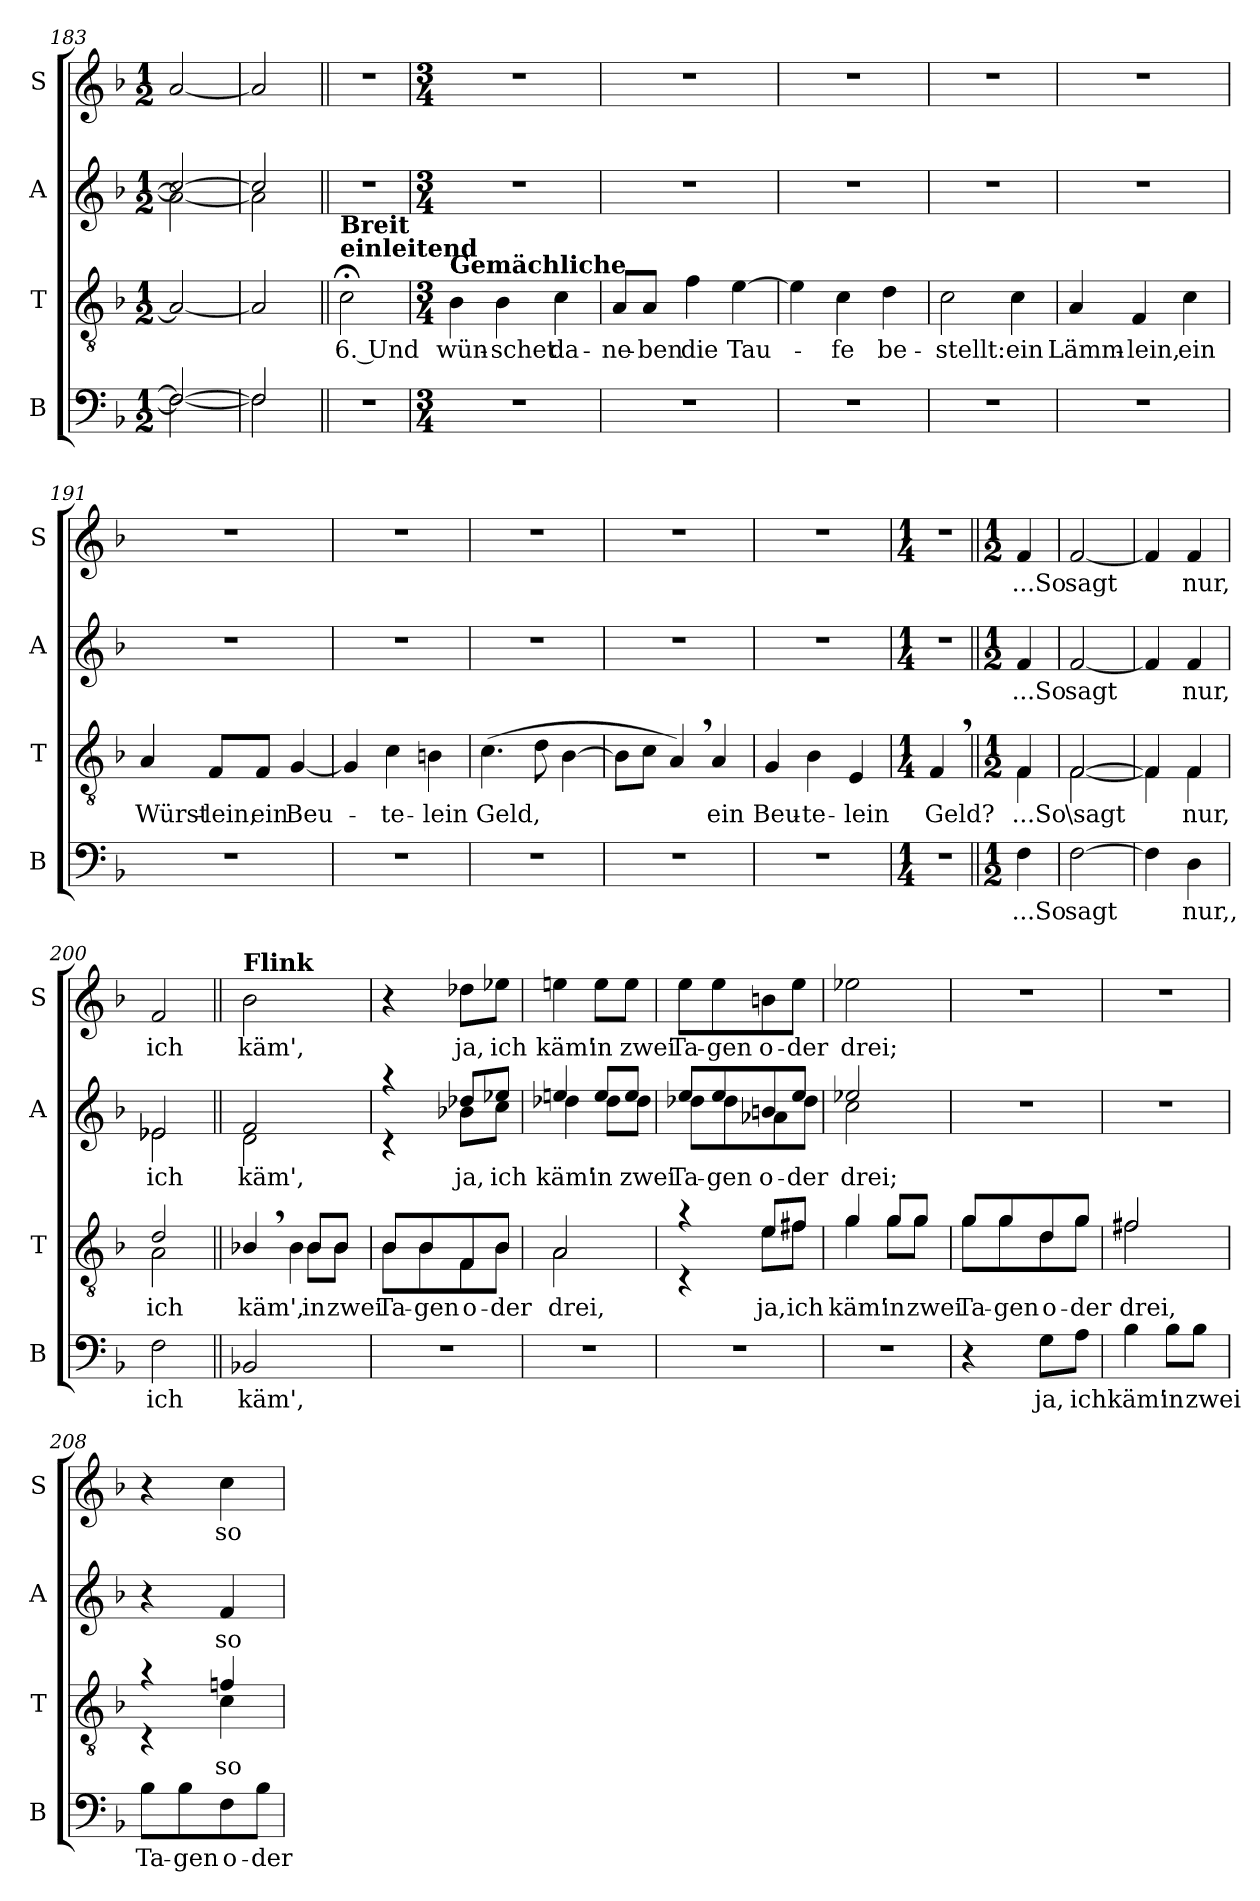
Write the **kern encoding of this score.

**kern	**text	**kern	**text	**kern	**text	**kern	**text
*part4	*part4	*part3	*part3	*part2	*part2	*part1	*part1
*staff4	*staff4	*staff3	*staff3	*staff2	*staff2	*staff1	*staff1
*I"B	*	*I"T	*	*I"A	*	*I"S	*
*I'B	*	*I'T	*	*I'A	*	*I'S	*
*clefF4	*	*clefGv2	*	*clefG2	*	*clefG2	*
*k[b-]	*	*k[b-]	*	*k[b-]	*	*k[b-]	*
*F:	*	*F:	*	*F:	*	*F:	*
*M1/2	*	*M1/2	*	*M1/2	*	*M1/2	*
=183	=183	=183	=183	=183	=183	=183	=183
*^	*	*	*	*^	*	*	*
2F/_	2F\_	.	2A/_	.	2cc/_	2a\_	.	[2a/	.
=184	=184	=184	=184	=184	=184	=184	=184	=184	=184
2F/]	2F\]	.	2A/]	.	2cc/]	2a\]	.	2a/]	.
!!LO:LB:g=z
=185||	=185||	=185||	=185||	=185||	=185||	=185||	=185||	=185||	=185||
!	!	!	!LO:TX:a:B:t=Breit\neinleitend	!	!	!	!	!	!
!	!	!	!	!LO:LY:b	!	!	!	!	!
*v	*v	*	*	*	*v	*v	*	*	*
2r	.	2c;<\	6. Und	2r	.	2r	.
=186	=186	=186	=186	=186	=186	=186	=186
*M3/4	*	*M3/4	*	*M3/4	*	*M3/4	*
!	!	!LO:TX:a:B:t=Gemächliche	!	!	!	!	!
!	!	!	!LO:LY:b	!	!	!	!
2.r	.	4B-\	wün-	2.r	.	2.r	.
!	!	!	!LO:LY:b	!	!	!	!
.	.	4B-\	-schet	.	.	.	.
!	!	!	!LO:LY:b	!	!	!	!
.	.	4c\	da-	.	.	.	.
=187	=187	=187	=187	=187	=187	=187	=187
!	!	!	!LO:LY:b	!	!	!	!
2.r	.	8A/L	-ne-	2.r	.	2.r	.
!	!	!	!LO:LY:b	!	!	!	!
.	.	8A/J	-ben	.	.	.	.
!	!	!	!LO:LY:b	!	!	!	!
.	.	4f\	die	.	.	.	.
!	!	!	!LO:LY:b	!	!	!	!
.	.	[4e\	Tau-	.	.	.	.
=188	=188	=188	=188	=188	=188	=188	=188
2.r	.	4e\]	.	2.r	.	2.r	.
!	!	!	!LO:LY:b	!	!	!	!
.	.	4c\	-fe	.	.	.	.
!	!	!	!LO:LY:b	!	!	!	!
.	.	4d\	be-	.	.	.	.
=189	=189	=189	=189	=189	=189	=189	=189
!	!	!	!LO:LY:b	!	!	!	!
2.r	.	2c\	-stellt:	2.r	.	2.r	.
!	!	!	!LO:LY:b	!	!	!	!
.	.	4c\	ein	.	.	.	.
=190	=190	=190	=190	=190	=190	=190	=190
!	!	!	!LO:LY:b	!	!	!	!
2.r	.	4A/	Lämm-	2.r	.	2.r	.
!	!	!	!LO:LY:b	!	!	!	!
.	.	4F/	-lein,	.	.	.	.
!	!	!	!LO:LY:b	!	!	!	!
.	.	4c\	ein	.	.	.	.
!!LO:LB:g=z
=191	=191	=191	=191	=191	=191	=191	=191
!	!	!	!LO:LY:b	!	!	!	!
2.r	.	4A/	Würst-	2.r	.	2.r	.
!	!	!	!LO:LY:b	!	!	!	!
.	.	8F/L	-lein,	.	.	.	.
!	!	!	!LO:LY:b	!	!	!	!
.	.	8F/J	ein	.	.	.	.
!	!	!	!LO:LY:b	!	!	!	!
.	.	[4G/	Beu-	.	.	.	.
=192	=192	=192	=192	=192	=192	=192	=192
2.r	.	4G/]	.	2.r	.	2.r	.
!	!	!	!LO:LY:b	!	!	!	!
.	.	4c\	-te-	.	.	.	.
!	!	!	!LO:LY:b	!	!	!	!
.	.	4Bn\	-lein	.	.	.	.
=193	=193	=193	=193	=193	=193	=193	=193
!	!	!	!LO:LY:b	!	!	!	!
2.r	.	(>4.c\	Geld,	2.r	.	2.r	.
.	.	8d\	.	.	.	.	.
.	.	[4B-\	.	.	.	.	.
=194	=194	=194	=194	=194	=194	=194	=194
2.r	.	8B-\L]	.	2.r	.	2.r	.
.	.	8c\J	.	.	.	.	.
.	.	4A,>/)	.	.	.	.	.
!	!	!	!LO:LY:b	!	!	!	!
.	.	4A/	ein	.	.	.	.
=195	=195	=195	=195	=195	=195	=195	=195
!	!	!	!LO:LY:b	!	!	!	!
2.r	.	4G/	Beu-	2.r	.	2.r	.
!	!	!	!LO:LY:b	!	!	!	!
.	.	4B-\	-te-	.	.	.	.
!	!	!	!LO:LY:b	!	!	!	!
.	.	4E/	-lein	.	.	.	.
=196	=196	=196	=196	=196	=196	=196	=196
*M1/4	*	*M1/4	*	*M1/4	*	*M1/4	*
!	!	!	!LO:LY:b	!	!	!	!
4r	.	4F,>/	Geld?	4r	.	4r	.
!!LO:PB:g=z
=197||	=197||	=197||	=197||	=197||	=197||	=197||	=197||
*M1/2	*	*M1/2	*	*M1/2	*	*M1/2	*
!	!	!LO:TX:a:t=Solo&colon;	!	!	!	!	!
!	!	!LO:TX:b:t=Chor&colon;	!	!	!	!	!
!	!LO:LY:b	!	!LO:LY:b	!	!LO:LY:b	!	!LO:LY:b
*	*	*^	*	*	*	*	*
4F\	...So	4F/	4F\	...So	4f/	...So	4f/	...So
=198	=198	=198	=198	=198	=198	=198	=198	=198
!	!LO:LY:b	!	!	!LO:LY:b	!	!LO:LY:b	!	!LO:LY:b
[2F\	sagt	[>2F/	[<2F\	\sagt	[2f/	sagt	[2f/	sagt
=199	=199	=199	=199	=199	=199	=199	=199	=199
4F\]	.	4F/]	4F\]	.	4f/]	.	4f/]	.
!	!LO:LY:b	!	!	!LO:LY:b	!	!LO:LY:b	!	!LO:LY:b
4D\	nur,,	4F/	4F\	nur,	4f/	nur,	4f/	nur,
=200	=200	=200	=200	=200	=200	=200	=200	=200
!	!LO:LY:b	!	!	!LO:LY:b	!	!LO:LY:b	!	!LO:LY:b
*	*	*	*	*	*^	*	*	*
2F\	ich	2d/	2A\	ich	2e-X/	2e-\	ich	2f/	ich
=201||	=201||	=201||	=201||	=201||	=201||	=201||	=201||	=201||	=201||
!	!	!	!	!	!	!	!	!LO:TX:a:B:t=Flink	!
!	!LO:LY:b	!	!	!LO:LY:b	!	!	!LO:LY:b	!	!LO:LY:b
2BB-X/	käm',	4B-X,>/	4B-\	käm',	2f/	2d\	käm',	2b-\	käm',
!	!	!	!	!LO:LY:b	!	!	!	!	!
.	.	8B-/L	8B-\L	in	.	.	.	.	.
!	!	!	!	!LO:LY:b	!	!	!	!	!
.	.	8B-/J	8B-\J	zwei	.	.	.	.	.
=202	=202	=202	=202	=202	=202	=202	=202	=202	=202
!	!	!	!	!LO:LY:b	!	!	!	!	!
2r	.	8B-/L	8B-\L	Ta-	4raa	4rc	.	4r	.
!	!	!	!	!LO:LY:b	!	!	!	!	!
.	.	8B-/	8B-\	-gen	.	.	.	.	.
!	!	!	!	!LO:LY:b	!	!	!LO:LY:b	!	!LO:LY:b
.	.	8F/	8F\	o-	8dd-X/L	8b-X\L	ja,	8dd-X\L	ja,
!	!	!	!	!LO:LY:b	!	!	!LO:LY:b	!	!LO:LY:b
.	.	8B-/J	8B-\J	-der	8ee-X/J	8cc\J	ich	8ee-X\J	ich
=203	=203	=203	=203	=203	=203	=203	=203	=203	=203
!	!	!	!	!LO:LY:b	!	!	!LO:LY:b	!	!LO:LY:b
2r	.	2A/	2A\	drei,	4een/	4dd-X\	käm'	4een\	käm'
!	!	!	!	!	!	!	!LO:LY:b	!	!LO:LY:b
.	.	.	.	.	8ee/L	8dd-\L	in	8ee\L	in
!	!	!	!	!	!	!	!LO:LY:b	!	!LO:LY:b
.	.	.	.	.	8ee/J	8dd-\J	zwei	8ee\J	zwei
=204	=204	=204	=204	=204	=204	=204	=204	=204	=204
!	!	!	!	!	!	!	!LO:LY:b	!	!LO:LY:b
2r	.	4ra	4rC	.	8ee/L	8dd-X\L	Ta-	8ee\L	Ta-
!	!	!	!	!	!	!	!LO:LY:b	!	!LO:LY:b
.	.	.	.	.	8ee/	8dd-\	-gen	8ee\	-gen
!	!	!	!	!LO:LY:b	!	!	!LO:LY:b	!	!LO:LY:b
.	.	8e/L	8e\L	ja,	8bn/	8a-X\	o-	8bn\	o-
!	!	!	!	!LO:LY:b	!	!	!LO:LY:b	!	!LO:LY:b
.	.	8f#X/J	8f#\J	ich	8ee/J	8dd-\J	-der	8ee\J	-der
=205	=205	=205	=205	=205	=205	=205	=205	=205	=205
!	!	!	!	!LO:LY:b	!	!	!LO:LY:b	!	!LO:LY:b
2r	.	4g/	4g\	käm'	2ee-X/	2cc\	drei;	2ee-X\	drei;
!	!	!	!	!LO:LY:b	!	!	!	!	!
.	.	8g/L	8g\L	in	.	.	.	.	.
!	!	!	!	!LO:LY:b	!	!	!	!	!
.	.	8g/J	8g\J	zwei	.	.	.	.	.
*	*	*	*	*	*v	*v	*	*	*
!!LO:LB:g=z
=206	=206	=206	=206	=206	=206	=206	=206	=206
!	!	!	!	!LO:LY:b	!	!	!	!
4r	.	8g/L	8g\L	Ta-	2r	.	2r	.
!	!	!	!	!LO:LY:b	!	!	!	!
.	.	8g/	8g\	-gen	.	.	.	.
!	!LO:LY:b	!	!	!LO:LY:b	!	!	!	!
8G\L	ja,	8d/	8d\	o-	.	.	.	.
!	!LO:LY:b	!	!	!LO:LY:b	!	!	!	!
8A\J	ich	8g/J	8g\J	-der	.	.	.	.
=207	=207	=207	=207	=207	=207	=207	=207	=207
!	!LO:LY:b	!	!	!LO:LY:b	!	!	!	!
4B-\	käm'	2f#X/	2f#\	drei,	2r	.	2r	.
!	!LO:LY:b	!	!	!	!	!	!	!
8B-\L	in	.	.	.	.	.	.	.
!	!LO:LY:b	!	!	!	!	!	!	!
8B-\J	zwei	.	.	.	.	.	.	.
=208	=208	=208	=208	=208	=208	=208	=208	=208
!	!LO:LY:b	!	!	!	!	!	!	!
8B-\L	Ta-	4ra	4rC	.	4r	.	4r	.
!	!LO:LY:b	!	!	!	!	!	!	!
8B-\	-gen	.	.	.	.	.	.	.
!	!LO:LY:b	!	!	!LO:LY:b	!	!LO:LY:b	!	!LO:LY:b
8F\	o-	4fn/	4c\	so	4f/	so	4cc\	so
!	!LO:LY:b	!	!	!	!	!	!	!
8B-\J	-der	.	.	.	.	.	.	.
*	*	*v	*v	*	*	*	*	*
=	=	=	=	=	=	=	=
*-	*-	*-	*-	*-	*-	*-	*-
